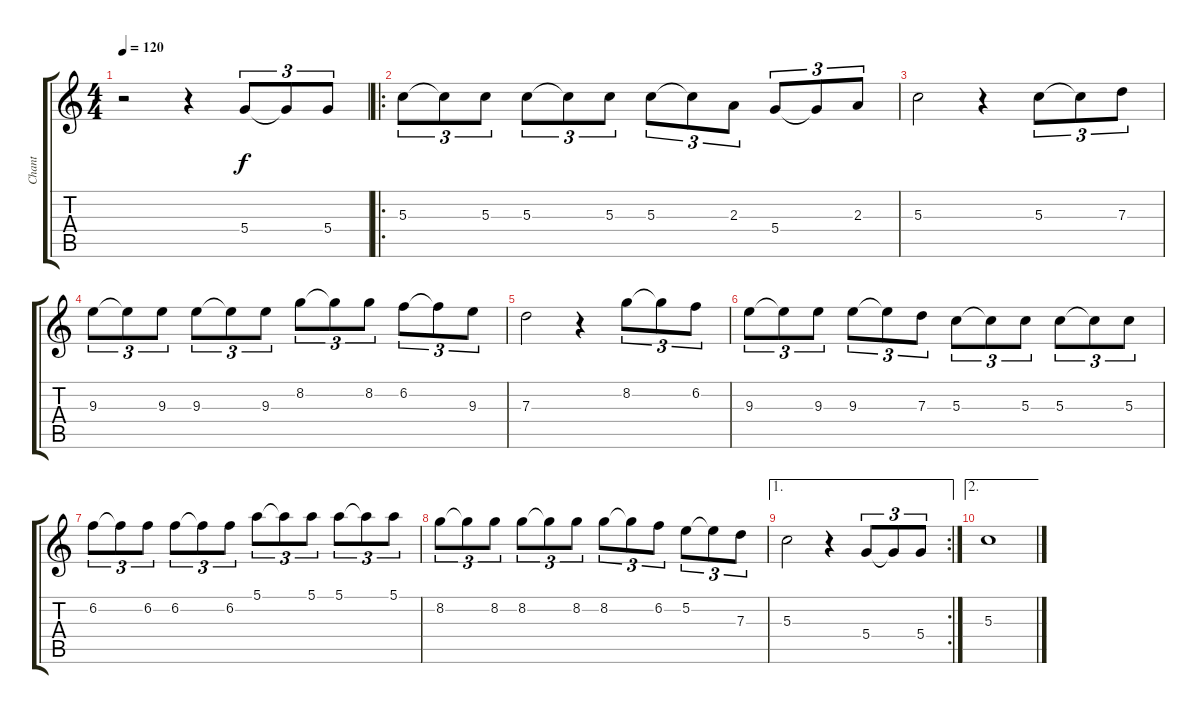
\track ("Chant" "Chant") {instrument electricguitarjazz}
\staff {score tabs}
\tuning (E4 B3 G3 D3 A2 E2) {hide}
\ts (4 4)
\tempo 120
\clef g2
\ks c
r.2{dy f instrument electricguitarjazz} r.4 5.4.8{tu (3 2)} 5.4{t}.8{tu (3 2)} 5.4.8{tu (3 2)} |
\ro
5.3.8{tu (3 2)} 5.3{t}.8{tu (3 2)} 5.3.8{tu (3 2)} 5.3.8{tu (3 2)} 5.3{t}.8{tu (3 2)} 5.3.8{tu (3 2)} 5.3.8{tu (3 2)} 5.3{t}.8{tu (3 2)} 2.3.8{tu (3 2)} 5.4.8{tu (3 2)} 5.4{t}.8{tu (3 2)} 2.3.8{tu (3 2)} |
5.3.2 r.4 5.3.8{tu (3 2)} 5.3{t}.8{tu (3 2)} 7.3.8{tu (3 2)} |
9.3.8{tu (3 2)} 9.3{t}.8{tu (3 2)} 9.3.8{tu (3 2)} 9.3.8{tu (3 2)} 9.3{t}.8{tu (3 2)} 9.3.8{tu (3 2)} 8.2.8{tu (3 2)} 8.2{t}.8{tu (3 2)} 8.2.8{tu (3 2)} 6.2.8{tu (3 2)} 6.2{t}.8{tu (3 2)} 9.3.8{tu (3 2)} |
7.3.2 r.4 8.2.8{tu (3 2)} 8.2{t}.8{tu (3 2)} 6.2.8{tu (3 2)} |
9.3.8{tu (3 2)} 9.3{t}.8{tu (3 2)} 9.3.8{tu (3 2)} 9.3.8{tu (3 2)} 9.3{t}.8{tu (3 2)} 7.3.8{tu (3 2)} 5.3.8{tu (3 2)} 5.3{t}.8{tu (3 2)} 5.3.8{tu (3 2)} 5.3.8{tu (3 2)} 5.3{t}.8{tu (3 2)} 5.3.8{tu (3 2)} |
6.2.8{tu (3 2)} 6.2{t}.8{tu (3 2)} 6.2.8{tu (3 2)} 6.2.8{tu (3 2)} 6.2{t}.8{tu (3 2)} 6.2.8{tu (3 2)} 5.1.8{tu (3 2)} 5.1{t}.8{tu (3 2)} 5.1.8{tu (3 2)} 5.1.8{tu (3 2)} 5.1{t}.8{tu (3 2)} 5.1.8{tu (3 2)} |
8.2.8{tu (3 2)} 8.2{t}.8{tu (3 2)} 8.2.8{tu (3 2)} 8.2.8{tu (3 2)} 8.2{t}.8{tu (3 2)} 8.2.8{tu (3 2)} 8.2.8{tu (3 2)} 8.2{t}.8{tu (3 2)} 6.2.8{tu (3 2)} 5.2.8{tu (3 2)} 5.2{t}.8{tu (3 2)} 7.3.8{tu (3 2)} |
\ae 1
\rc 2
5.3.2 r.4 5.4.8{tu (3 2)} 5.4{t}.8{tu (3 2)} 5.4.8{tu (3 2)} |
\ae 2
5.3.1
